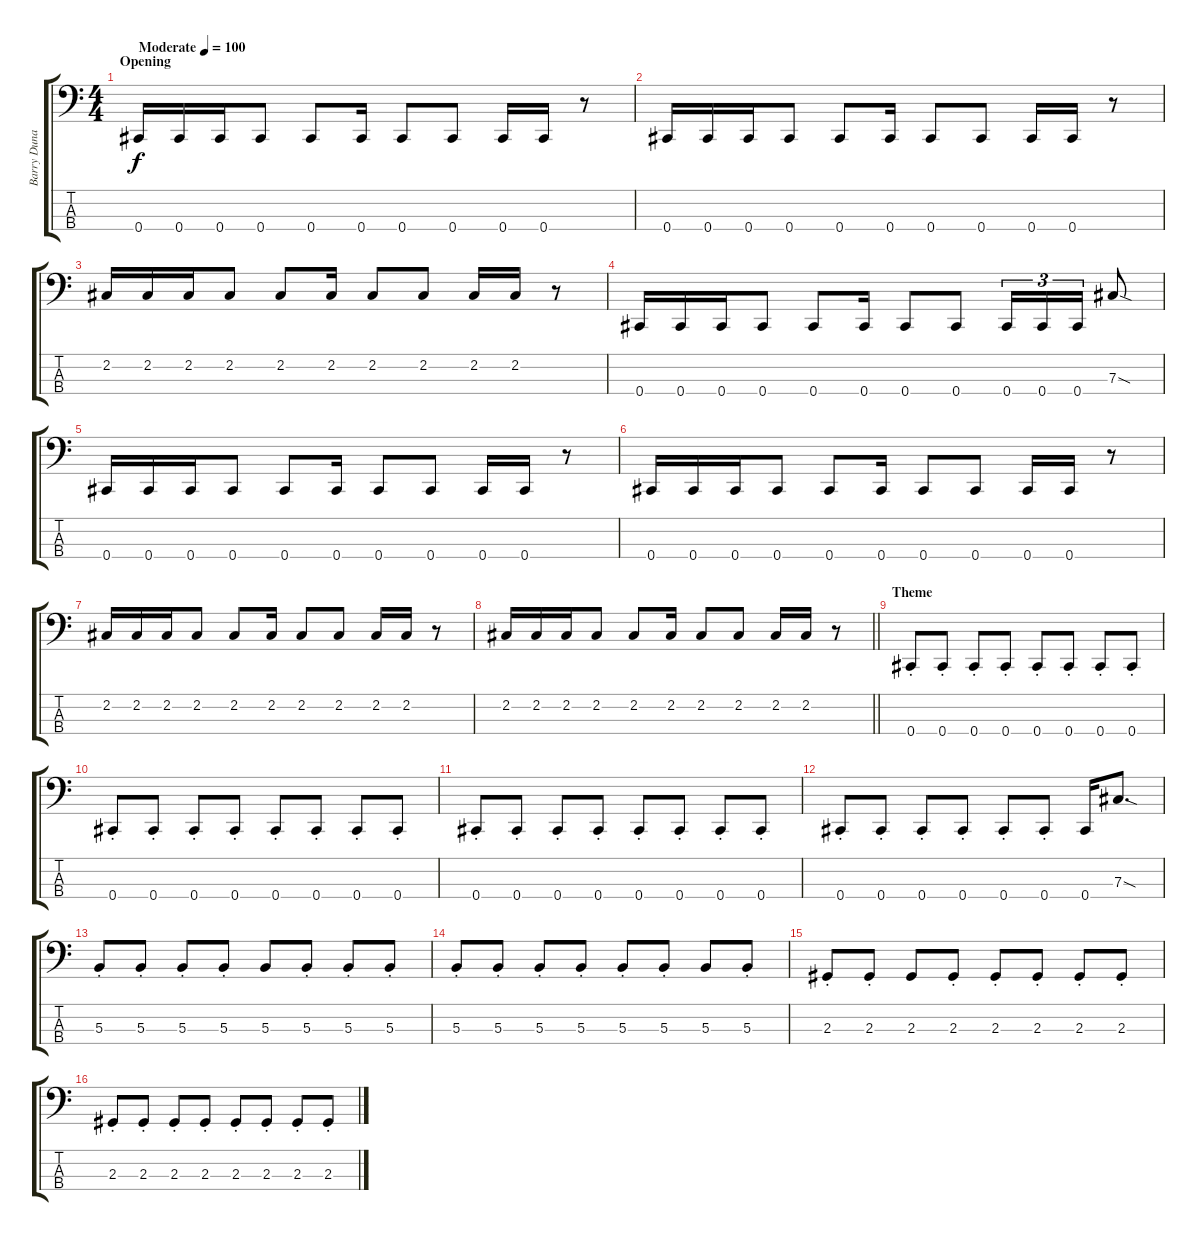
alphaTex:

\track ("Barry Dunaway" "Barry Duna") {instrument electricbassfinger}
\staff {score tabs}
\tuning (E2 B1 Gb1 Db1) {hide}
\ts (4 4)
\section ("" "Opening")
\tempo (100 "Moderate")
\clef f4
\ks c
0.4.16{dy f instrument electricbassfinger} 0.4.16 0.4.16 0.4.8 0.4.8 0.4.16 0.4.8 0.4.8 0.4.16 0.4.16 r.8 |
0.4.16 0.4.16 0.4.16 0.4.8 0.4.8 0.4.16 0.4.8 0.4.8 0.4.16 0.4.16 r.8 |
2.2.16 2.2.16 2.2.16 2.2.8 2.2.8 2.2.16 2.2.8 2.2.8 2.2.16 2.2.16 r.8 |
0.4.16 0.4.16 0.4.16 0.4.8 0.4.8 0.4.16 0.4.8 0.4.8 0.4.16{tu (3 2)} 0.4.16{tu (3 2)} 0.4.16{tu (3 2)} 7.3{sod}.8 |
0.4.16 0.4.16 0.4.16 0.4.8 0.4.8 0.4.16 0.4.8 0.4.8 0.4.16 0.4.16 r.8 |
0.4.16 0.4.16 0.4.16 0.4.8 0.4.8 0.4.16 0.4.8 0.4.8 0.4.16 0.4.16 r.8 |
2.2.16 2.2.16 2.2.16 2.2.8 2.2.8 2.2.16 2.2.8 2.2.8 2.2.16 2.2.16 r.8 |
\barLineRight lightlight
2.2.16 2.2.16 2.2.16 2.2.8 2.2.8 2.2.16 2.2.8 2.2.8 2.2.16 2.2.16 r.8 |
\section ("" "Theme")
0.4{st}.8 0.4{st}.8 0.4{st}.8 0.4{st}.8 0.4{st}.8 0.4{st}.8 0.4{st}.8 0.4{st}.8 |
0.4{st}.8 0.4{st}.8 0.4{st}.8 0.4{st}.8 0.4{st}.8 0.4{st}.8 0.4{st}.8 0.4{st}.8 |
0.4{st}.8 0.4{st}.8 0.4{st}.8 0.4{st}.8 0.4{st}.8 0.4{st}.8 0.4{st}.8 0.4{st}.8 |
0.4{st}.8 0.4{st}.8 0.4{st}.8 0.4{st}.8 0.4{st}.8 0.4{st}.8 0.4.16 7.3{sod}.8{d} |
5.3{st}.8 5.3{st}.8 5.3{st}.8 5.3{st}.8 5.3.8 5.3{st}.8 5.3{st}.8 5.3{st}.8 |
5.3{st}.8 5.3{st}.8 5.3{st}.8 5.3{st}.8 5.3{st}.8 5.3{st}.8 5.3.8 5.3{st}.8 |
2.3{st}.8 2.3{st}.8 2.3.8 2.3{st}.8 2.3{st}.8 2.3{st}.8 2.3{st}.8 2.3{st}.8 |
2.3{st}.8 2.3{st}.8 2.3{st}.8 2.3{st}.8 2.3{st}.8 2.3{st}.8 2.3{st}.8 2.3{st}.8
